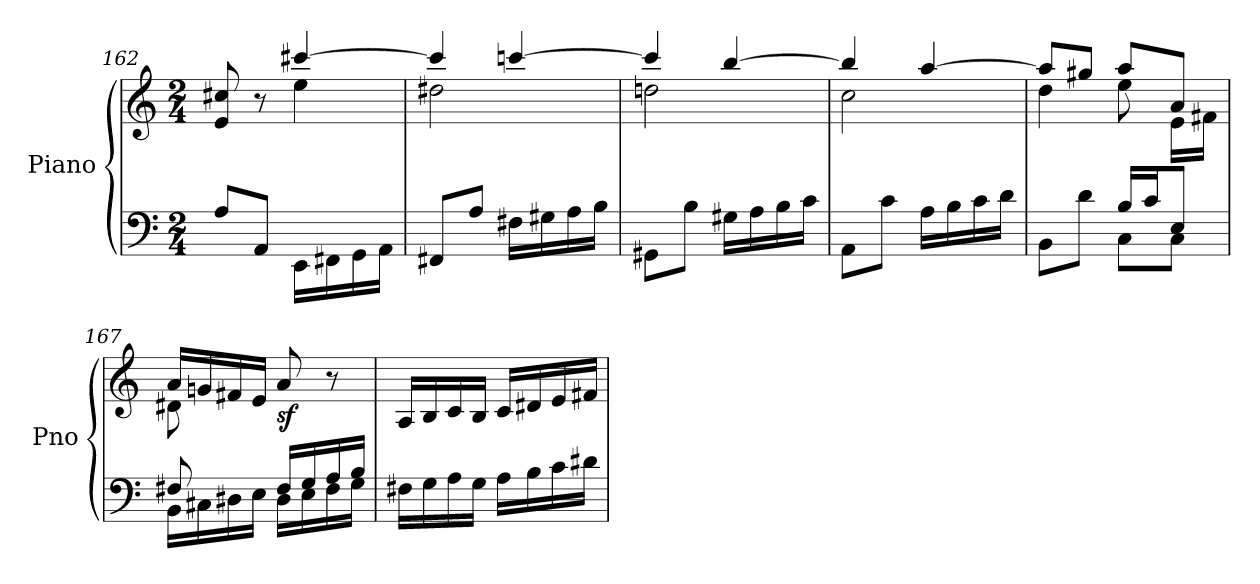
**kern	**kern	**dynam
*part1	*part1	*part1
*staff2	*staff1	*staff1/2
*I"Piano	*	*
*I'Pno	*	*
*clefF4	*clefG2	*
*k[]	*k[]	*
*C:	*C:	*
*M2/4	*M2/4	*
=162	=162	=162
*	*^	*
8A/L	8e/ 8cc#X/	4ryy	.
8AA/J	8r	.	.
16EE\LL	[4ccc#X/	4ee\	.
16FF#X\	.	.	.
16GG\	.	.	.
16AA\JJ	.	.	.
=163	=163	=163	=163
8FF#X/L	4ccc#/]	2dd#X\	.
8A/J	.	.	.
16F#X\LL	[4cccn/	.	.
16G#X\	.	.	.
16A\	.	.	.
16B\JJ	.	.	.
=164	=164	=164	=164
8GG#X\L	4ccc/]	2ddn\	.
8B\J	.	.	.
16G#X\LL	[4bb/	.	.
16A\	.	.	.
16B\	.	.	.
16c\JJ	.	.	.
!!LO:LB:g=z	!!
=165	=165	=165	=165
8AA\L	4bb/]	2cc\	.
8c\J	.	.	.
16A\LL	[4aa/	.	.
16B\	.	.	.
16c\	.	.	.
16d\JJ	.	.	.
=166	=166	=166	=166
*^	*	*	*
8BB\L	4ryy	8aa/L]	4dd\	.
8d\J	.	8gg#X/J	.	.
16B/LL	8C\L	8aa/L	8ee\	.
16c/J	.	.	.	.
8E/J	8C\J	8a/J	16e\LL	.
.	.	.	16f#X\JJ	.
=167	=167	=167	=167	=167
8F#X/	16BB\LL	16a/LL	8d#X\	.
.	16C#X\	16gn/	.	.
8ryy	16D#X\	16f#X/	4.ryy	.
.	16E\JJ	16e/JJ	.	.
!	!	!	!	!LO:DY:b
16F#/LL	16D#\LL	8a/	.	sf
16G/	16E\	.	.	.
16A/	16F#\	8r	.	.
16B/JJ	16G\JJ	.	.	.
*v	*v	*	*	*
*	*v	*v	*
=168	=168	=168
16F#X\LL	16A/LL	.
16G\	16B/	.
16A\	16c/	.
16G\JJ	16B/JJ	.
16A\LL	16c/LL	.
16B\	16d#X/	.
16c\	16e/	.
16d#X\JJ	16f#X/JJ	.
=	=	=
*-	*-	*-
